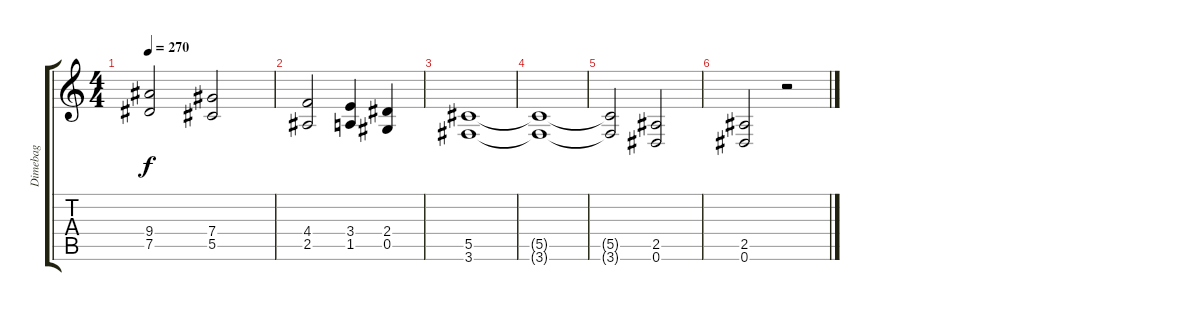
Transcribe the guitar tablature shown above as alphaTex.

\track ("Dimebag" "Dimebag") {instrument distortionguitar}
\staff {score tabs}
\tuning (Eb4 Bb3 Gb3 Db3 Ab2 Eb2) {hide}
\ts (4 4)
\tempo 270
\clef g2
\ks c
(9.4 7.5).2{dy f} (7.4 5.5).2 |
(4.4 2.5).2 (3.4 1.5).4 (2.4 0.5).4 |
(5.5 3.6).1 |
(5.5{t} 3.6{t}).1 |
(5.5{t} 3.6{t}).2 (2.5 0.6).2 |
(2.5 0.6).2 r.2
